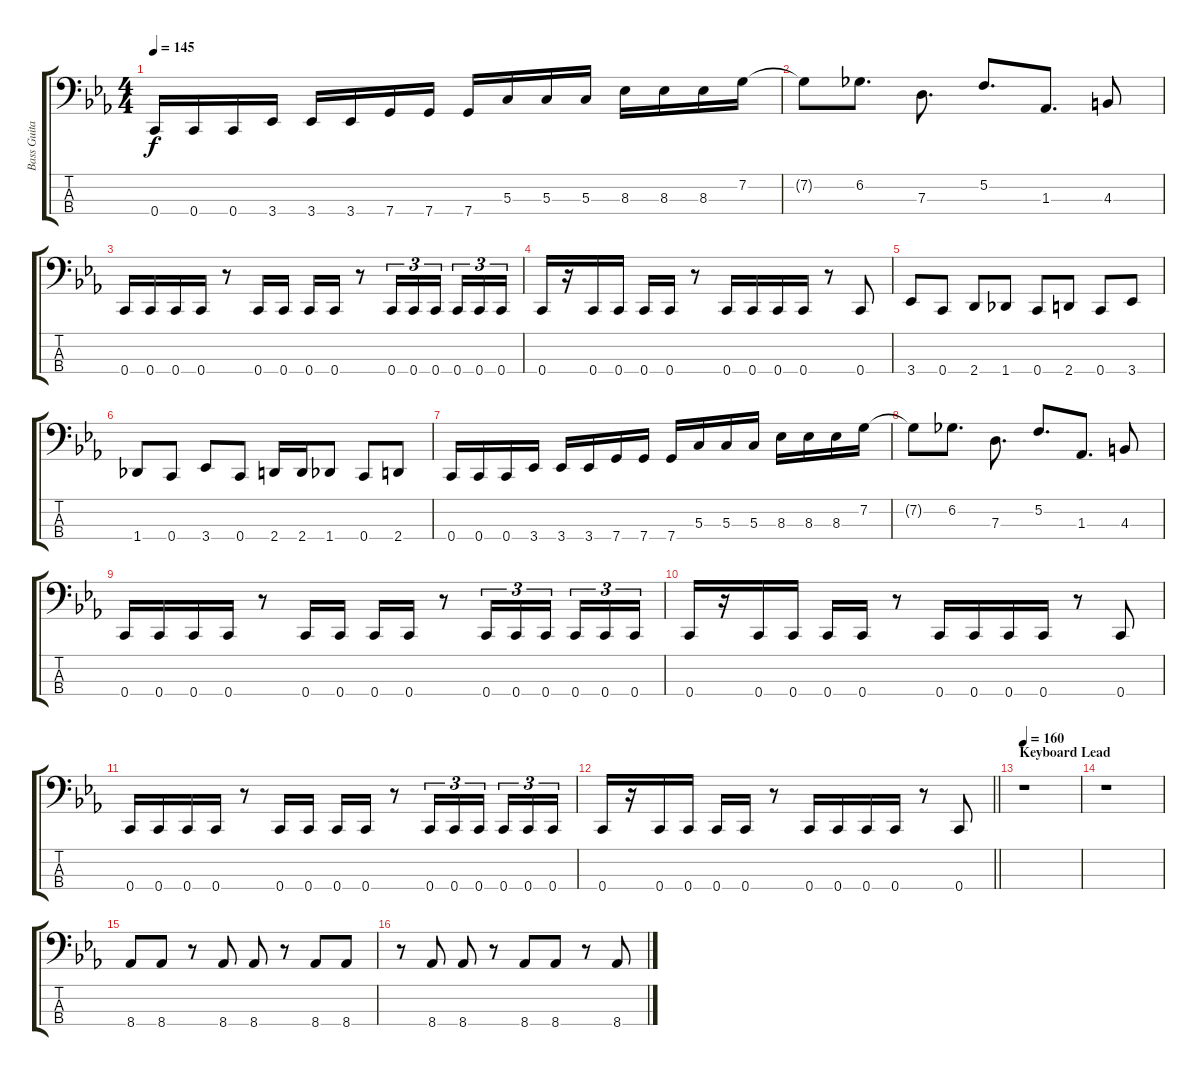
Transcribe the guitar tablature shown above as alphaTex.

\track ("Bass Guitar" "Bass Guita") {instrument electricbassfinger}
\staff {score tabs}
\tuning (F2 C2 G1 C1) {hide}
\ts (4 4)
\tempo 145
\clef f4
\ks eb
0.4.16{dy f} 0.4.16 0.4.16 3.4.16 3.4.16 3.4.16 7.4.16 7.4.16 7.4.16 5.3.16 5.3.16 5.3.16 8.3.16 8.3.16 8.3.16 7.2.16 |
7.2{t}.8 6.2.8{d} 7.3.8{d} 5.2.8{d} 1.3.8{d} 4.3.8 |
0.4.16 0.4.16 0.4.16 0.4.16 r.8 0.4.16 0.4.16 0.4.16 0.4.16 r.8 0.4.16{tu (3 2)} 0.4.16{tu (3 2)} 0.4.16{tu (3 2) beam splitsecondary} 0.4.16{tu (3 2)} 0.4.16{tu (3 2)} 0.4.16{tu (3 2)} |
0.4.16 r.16 0.4.16 0.4.16 0.4.16 0.4.16 r.8 0.4.16 0.4.16 0.4.16 0.4.16 r.8 0.4.8 |
3.4.8 0.4.8 2.4.8 1.4.8 0.4.8 2.4.8 0.4.8 3.4.8 |
1.4.8 0.4.8 3.4.8 0.4.8 2.4.16 2.4.16 1.4.8 0.4.8 2.4.8 |
0.4.16 0.4.16 0.4.16 3.4.16 3.4.16 3.4.16 7.4.16 7.4.16 7.4.16 5.3.16 5.3.16 5.3.16 8.3.16 8.3.16 8.3.16 7.2.16 |
7.2{t}.8 6.2.8{d} 7.3.8{d} 5.2.8{d} 1.3.8{d} 4.3.8 |
0.4.16 0.4.16 0.4.16 0.4.16 r.8 0.4.16 0.4.16 0.4.16 0.4.16 r.8 0.4.16{tu (3 2)} 0.4.16{tu (3 2)} 0.4.16{tu (3 2) beam splitsecondary} 0.4.16{tu (3 2)} 0.4.16{tu (3 2)} 0.4.16{tu (3 2)} |
0.4.16 r.16 0.4.16 0.4.16 0.4.16 0.4.16 r.8 0.4.16 0.4.16 0.4.16 0.4.16 r.8 0.4.8 |
0.4.16 0.4.16 0.4.16 0.4.16 r.8 0.4.16 0.4.16 0.4.16 0.4.16 r.8 0.4.16{tu (3 2)} 0.4.16{tu (3 2)} 0.4.16{tu (3 2) beam splitsecondary} 0.4.16{tu (3 2)} 0.4.16{tu (3 2)} 0.4.16{tu (3 2)} |
\barLineRight lightlight
0.4.16 r.16 0.4.16 0.4.16 0.4.16 0.4.16 r.8 0.4.16 0.4.16 0.4.16 0.4.16 r.8 0.4.8 |
\section ("" "Keyboard Lead")
\tempo 160
r.1 |
r.1 |
8.4.8 8.4.8 r.8 8.4.8 8.4.8 r.8 8.4.8 8.4.8 |
r.8 8.4.8 8.4.8 r.8 8.4.8 8.4.8 r.8 8.4.8
